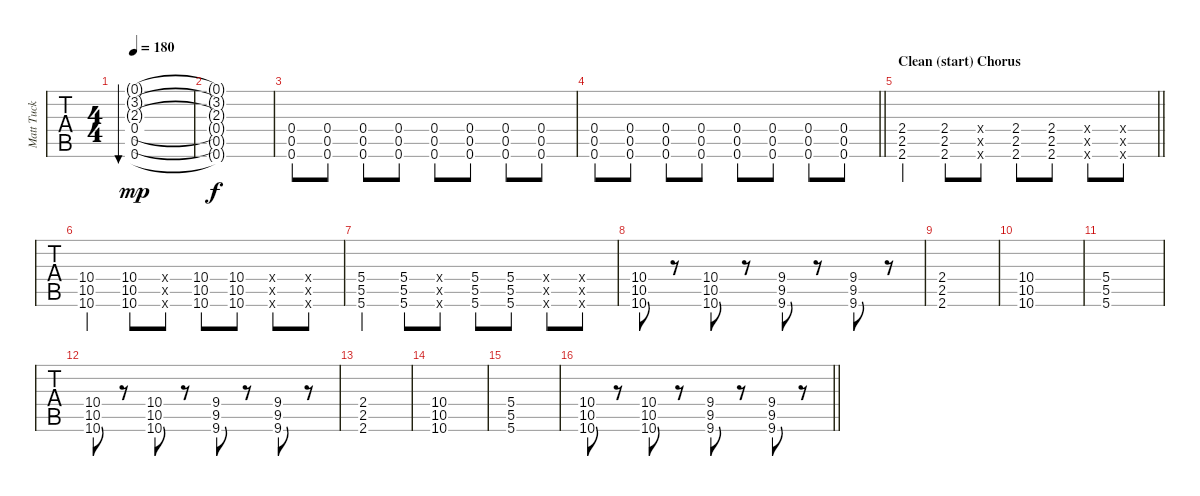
\track ("Matt Tuck" "Matt Tuck") {instrument distortionguitar}
\staff {tabs}
\tuning (D4 A3 F3 C3 G2 C2) {hide}
\ts (4 4)
\tempo 180
\clef g2
\ks c
(0.1{g} 3.2{g} 2.3{g} 0.4 0.5 0.6).1{bu 240 dy mp} |
(0.1{t} 3.2{t} 2.3{t} 0.4{t} 0.5{t} 0.6{t}).1{dy f} |
(0.4 0.5 0.6).8 (0.4 0.5 0.6).8 (0.4 0.5 0.6).8 (0.4 0.5 0.6).8 (0.4 0.5 0.6).8 (0.4 0.5 0.6).8 (0.4 0.5 0.6).8 (0.4 0.5 0.6).8 |
\barLineRight lightlight
(0.4 0.5 0.6).8 (0.4 0.5 0.6).8 (0.4 0.5 0.6).8 (0.4 0.5 0.6).8 (0.4 0.5 0.6).8 (0.4 0.5 0.6).8 (0.4 0.5 0.6).8 (0.4 0.5 0.6).8 |
\section ("" "Clean (start) Chorus")
\barLineRight lightlight
(2.4 2.5 2.6).4{volume 16 balance 5 instrument electricguitarclean} (2.4 2.5 2.6).8 (0.4{x} 0.5{x} 0.6{x}).8 (2.4 2.5 2.6).8 (2.4 2.5 2.6).8 (0.4{x} 0.5{x} 0.6{x}).8 (0.4{x} 0.5{x} 0.6{x}).8 |
(10.4 10.5 10.6).4 (10.4 10.5 10.6).8 (0.4{x} 0.5{x} 0.6{x}).8 (10.4 10.5 10.6).8 (10.4 10.5 10.6).8 (0.4{x} 0.5{x} 0.6{x}).8 (0.4{x} 0.5{x} 0.6{x}).8 |
(5.4 5.5 5.6).4 (5.4 5.5 5.6).8 (0.4{x} 0.5{x} 0.6{x}).8 (5.4 5.5 5.6).8 (5.4 5.5 5.6).8 (0.4{x} 0.5{x} 0.6{x}).8 (0.4{x} 0.5{x} 0.6{x}).8 |
(10.4 10.5 10.6).8{volume 9 balance 0 instrument distortionguitar} r.8 (10.4 10.5 10.6).8 r.8 (9.4 9.5 9.6).8 r.8 (9.4 9.5 9.6).8 r.8 |
(2.4 2.5 2.6).1 |
(10.4 10.5 10.6).1 |
(5.4 5.5 5.6).1 |
(10.4 10.5 10.6).8 r.8 (10.4 10.5 10.6).8 r.8 (9.4 9.5 9.6).8 r.8 (9.4 9.5 9.6).8 r.8 |
(2.4 2.5 2.6).1 |
(10.4 10.5 10.6).1 |
(5.4 5.5 5.6).1 |
\barLineRight lightlight
(10.4 10.5 10.6).8 r.8 (10.4 10.5 10.6).8 r.8 (9.4 9.5 9.6).8 r.8 (9.4 9.5 9.6).8 r.8
